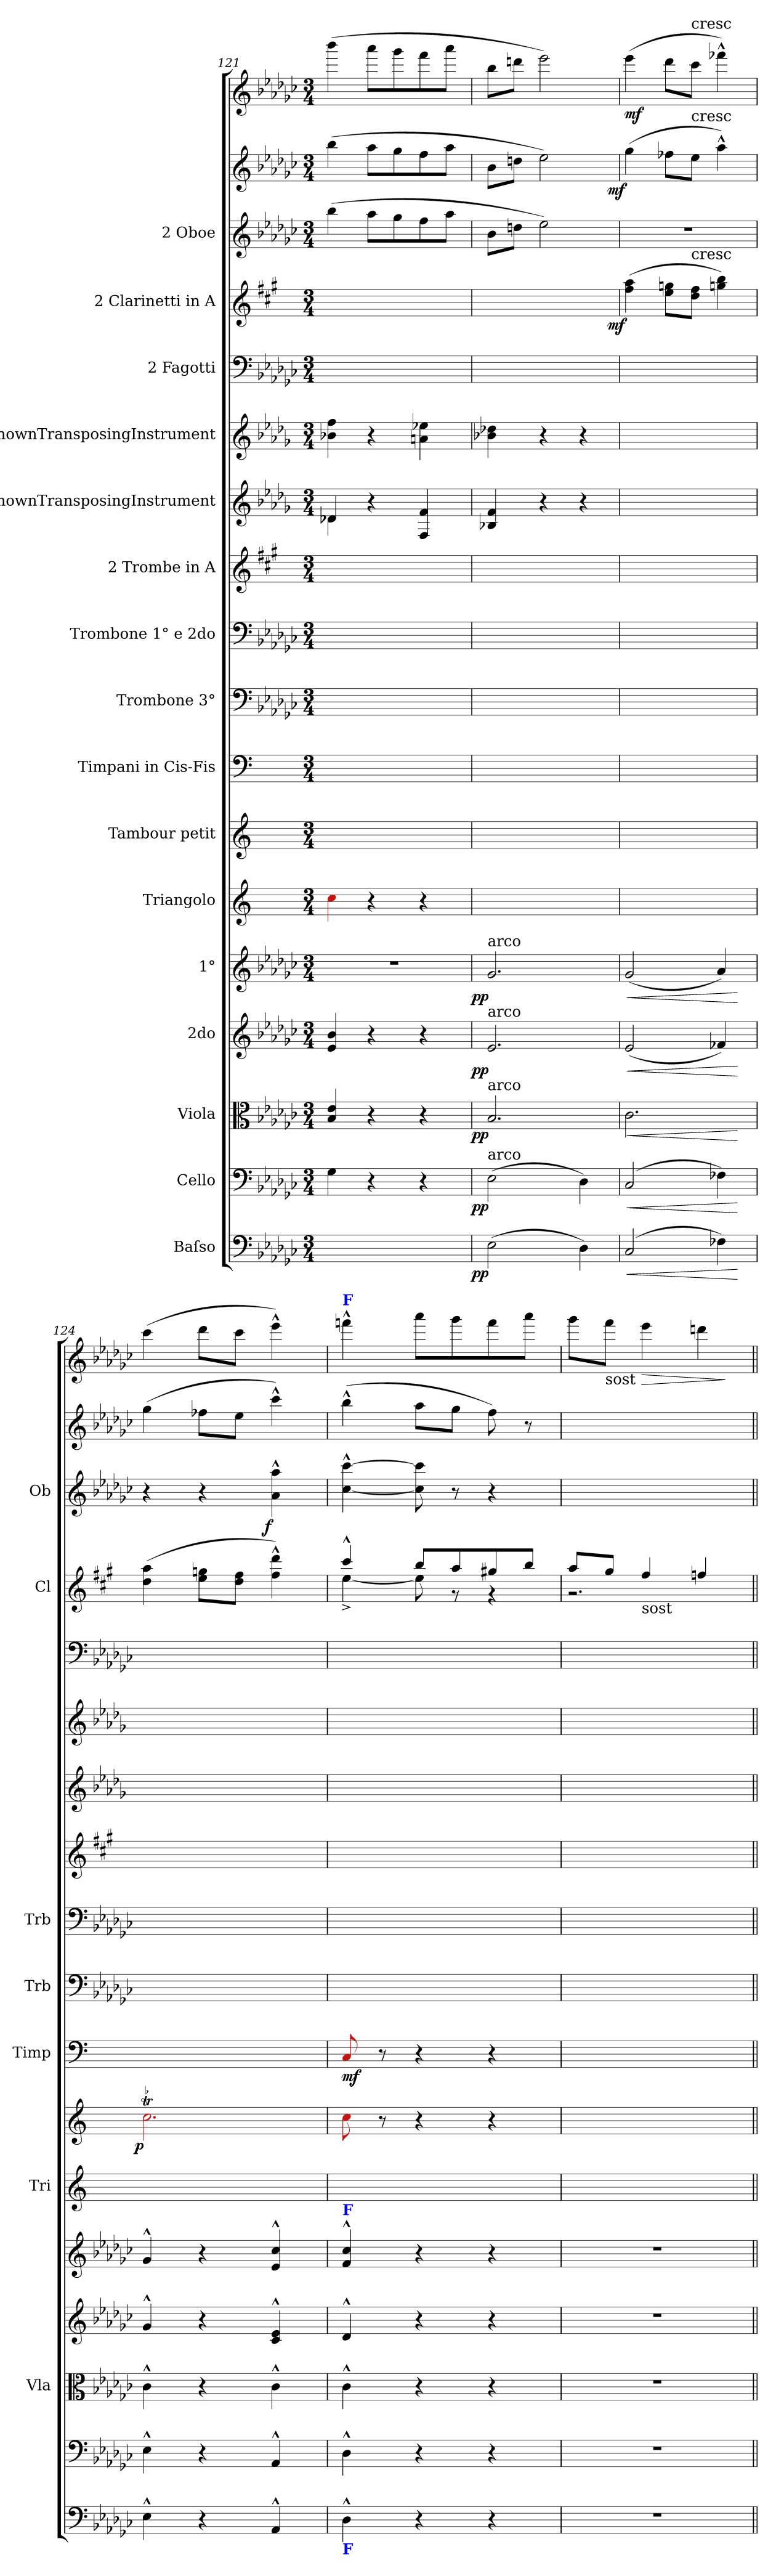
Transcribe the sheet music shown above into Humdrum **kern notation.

**kern	**dynam	**kern	**dynam	**kern	**dynam	**kern	**dynam	**kern	**dynam	**kern	**kern	**dynam	**kern	**dynam	**kern	**kern	**kern	**kern	**kern	**kern	**kern	**dynam	**kern	**dynam	**kern	**dynam	**kern	**dynam
*part18	*part18	*part17	*part17	*part16	*part16	*part15	*part15	*part14	*part14	*part13	*part12	*part12	*part11	*part11	*part10	*part9	*part8	*part7	*part6	*part5	*part4	*part4	*part3	*part3	*part2	*part2	*part1	*part1
*staff18	*staff18	*staff17	*staff17	*staff16	*staff16	*staff15	*staff15	*staff14	*staff14	*staff13	*staff12	*staff12	*staff11	*staff11	*staff10	*staff9	*staff8	*staff7	*staff6	*staff5	*staff4	*staff4	*staff3	*staff3	*staff2	*staff2	*staff1	*staff1
*I"Baſso	*	*I"Cello	*	*I"Viola	*	*I"2do	*	*I"1°	*	*I"Triangolo	*I"Tambour petit	*	*I"Timpani in Cis-Fis	*	*I"Trombone 3°	*I"Trombone 1° e 2do	*I"2 Trombe in A	*I"UnknownTransposingInstrument	*I"UnknownTransposingInstrument	*I"2 Fagotti	*I"2 Clarinetti in A	*	*I"2 Oboe	*	*	*	*	*
*	*	*	*	*I'Vla	*	*	*	*	*	*I'Tri	*	*	*I'Timp	*	*I'Trb	*I'Trb	*	*	*	*	*I'Cl	*	*I'Ob	*	*	*	*	*
*clefF4	*	*clefF4	*	*clefC3	*	*clefG2	*	*clefG2	*	*clefG2	*clefG2	*	*clefF4	*	*clefF4	*clefF4	*clefG2	*clefG2	*clefG2	*clefF4	*clefG2	*	*clefG2	*	*clefG2	*	*clefG2	*
*	*	*	*	*	*	*	*	*	*	*	*	*	*	*	*	*	*ITrd2c3	*ITrd4c7	*ITrd4c7	*	*ITrd2c3	*	*	*	*	*	*	*
*k[b-e-a-d-g-c-]	*	*k[b-e-a-d-g-c-]	*	*k[b-e-a-d-g-c-]	*	*k[b-e-a-d-g-c-]	*	*k[b-e-a-d-g-c-]	*	*k[]	*k[]	*	*k[]	*	*k[b-e-a-d-g-c-]	*k[b-e-a-d-g-c-]	*k[f#c#g#d#a#e#]	*k[b-e-a-d-g-c-]	*k[b-e-a-d-g-c-]	*k[b-e-a-d-g-c-]	*k[f#c#g#d#a#e#]	*	*k[b-e-a-d-g-c-]	*	*k[b-e-a-d-g-c-]	*	*k[b-e-a-d-g-c-]	*
*M3/4	*	*M3/4	*	*M3/4	*	*M3/4	*	*M3/4	*	*M3/4	*M3/4	*	*M3/4	*	*M3/4	*M3/4	*M3/4	*M3/4	*M3/4	*M3/4	*M3/4	*	*M3/4	*	*M3/4	*	*M3/4	*
=121	=121	=121	=121	=121	=121	=121	=121	=121	=121	=121	=121	=121	=121	=121	=121	=121	=121	=121	=121	=121	=121	=121	=121	=121	=121	=121	=121	=121
*	*	*	*	*	*	*	*	*	*	*	*	*	*	*	*	*	*	*^	*	*	*	*	*	*	*	*	*	*
2.ryy	.	4G-\	.	4B-/ 4e-/	.	4e-/ 4b-/	.	2.r	.	4Rcc\	2.ryy	.	2.ryy	.	2.ryy	2.ryy	2.ryy	4G-X/	4G-X\	4e-X\ 4b-\	2.ryy	2.ryy	.	(4bb-\	.	(4bb-\	.	(4bbb-\	.
.	.	4r	.	4r	.	4r	.	.	.	4r	.	.	.	.	.	.	.	4r	4ryy	4r	.	.	.	8aa-\L	.	8aa-\L	.	8aaa-\L	.
.	.	.	.	.	.	.	.	.	.	.	.	.	.	.	.	.	.	.	.	.	.	.	.	8gg-\	.	8gg-\	.	8ggg-\	.
.	.	4r	.	4r	.	4r	.	.	.	4r	.	.	.	.	.	.	.	4BB-/ 4B-/	4ryy	4dn\ 4a-X\	.	.	.	8ff\	.	8ff\	.	8fff\	.
.	.	.	.	.	.	.	.	.	.	.	.	.	.	.	.	.	.	.	.	.	.	.	.	8aa-\J	.	8aa-\J	.	8aaa-\J	.
*	*	*	*	*	*	*	*	*	*	*	*	*	*	*	*	*	*	*v	*v	*	*	*	*	*	*	*	*	*	*
=122	=122	=122	=122	=122	=122	=122	=122	=122	=122	=122	=122	=122	=122	=122	=122	=122	=122	=122	=122	=122	=122	=122	=122	=122	=122	=122	=122	=122
!	!	!	!	!	!	!	!	!LO:TX:a:t=arco	!	!	!	!	!	!	!	!	!	!	!	!	!	!	!	!	!	!	!	!
!	!	!	!	!	!	!LO:TX:a:t=arco	!	!	!	!	!	!	!	!	!	!	!	!	!	!	!	!	!	!	!	!	!	!
!	!	!	!	!LO:TX:a:t=arco	!	!	!	!	!	!	!	!	!	!	!	!	!	!	!	!	!	!	!	!	!	!	!	!
!	!	!LO:TX:a:t=arco	!	!	!	!	!	!	!	!	!	!	!	!	!	!	!	!	!	!	!	!	!	!	!	!	!	!
!	!LO:DY:rj	!	!LO:DY:rj	!	!LO:DY:rj	!	!LO:DY:rj	!	!LO:DY:rj	!	!	!	!	!	!	!	!	!	!	!	!	!	!	!	!	!	!	!
(2E-\	pp	(2E-\	pp	2.B-/	pp	2.e-/	pp	2.g-/	pp	2.ryy	2.ryy	.	2.ryy	.	2.ryy	2.ryy	2.ryy	4E-X/ 4B-/	4e-X\ 4g-X\	2.ryy	2.ryy	.	8b-\L	.	8b-\L	.	8bb-\L	.
.	.	.	.	.	.	.	.	.	.	.	.	.	.	.	.	.	.	.	.	.	.	.	8ddn\J	.	8ddn\J	.	8dddn\J	.
.	.	.	.	.	.	.	.	.	.	.	.	.	.	.	.	.	.	4r	4r	.	.	.	2ee-\)	.	2ee-\)	.	2eee-\)	.
4D-\)	.	4D-\)	.	.	.	.	.	.	.	.	.	.	.	.	.	.	.	4r	4r	.	.	.	.	.	.	.	.	.
=123	=123	=123	=123	=123	=123	=123	=123	=123	=123	=123	=123	=123	=123	=123	=123	=123	=123	=123	=123	=123	=123	=123	=123	=123	=123	=123	=123	=123
!	!LO:HP:b	!	!LO:HP:b	!	!LO:HP:b	!	!LO:HP:b	!	!LO:HP:b	!	!	!	!	!	!	!	!	!	!	!	!	!LO:DY:rj	!	!	!	!LO:DY:rj	!	!
(2C-/	<	(2C-/	<	2.c-\	<	(2e-/	<	(2g-/	<	2.ryy	2.ryy	.	2.ryy	.	2.ryy	2.ryy	2.ryy	2.ryy	2.ryy	2.ryy	(4dd#\ 4ff#\	mf	2.r	.	(4gg-\	mf	(4eee-\	mf
.	.	.	.	.	.	.	.	.	.	.	.	.	.	.	.	.	.	.	.	.	8cc#\ 8een\L	.	.	.	8ff-X\L	.	8ddd-\L	.
!	!	!	!	!	!	!	!	!	!	!	!	!	!	!	!	!	!	!	!	!	!	!	!	!	!	!	!LO:TX:t=cresc	!
!	!	!	!	!	!	!	!	!	!	!	!	!	!	!	!	!	!	!	!	!	!	!	!	!	!LO:TX:t=cresc	!	!	!
!	!	!	!	!	!	!	!	!	!	!	!	!	!	!	!	!	!	!	!	!	!LO:TX:t=cresc	!	!	!	!	!	!	!
.	.	.	.	.	.	.	.	.	.	.	.	.	.	.	.	.	.	.	.	.	8b\ 8dd#\J	.	.	.	8ee-\J	.	8ccc-\J	.
4F-X\)	.	4F-X\)	.	.	.	4f-X/)	.	4a-/)	.	.	.	.	.	.	.	.	.	.	.	.	4een\ 4gg#\)	.	.	.	4aa-^^\)	.	4fff-X^^\)	.
.	[	.	[	.	[	.	[	.	[	.	.	.	.	.	.	.	.	.	.	.	.	.	.	.	.	.	.	.
=124	=124	=124	=124	=124	=124	=124	=124	=124	=124	=124	=124	=124	=124	=124	=124	=124	=124	=124	=124	=124	=124	=124	=124	=124	=124	=124	=124	=124
!	!	!	!	!	!	!	!	!	!	!	!	!LO:DY:rj	!	!	!	!	!	!	!	!	!	!	!	!	!	!	!	!
4E-^^\	.	4E-^^\	.	4c-^^\	.	4g-^^>/	.	4g-^^>/	.	2.ryy	2.Rcct\	p	2.ryy	.	2.ryy	2.ryy	2.ryy	2.ryy	2.ryy	2.ryy	(4b\ 4ff#\	.	4r	.	(4gg-\	.	(4ccc-\	.
4r	.	4r	.	4r	.	4r	.	4r	.	.	.	.	.	.	.	.	.	.	.	.	8cc#\ 8een\L	.	4r	.	8ff-X\L	.	8ddd-\L	.
.	.	.	.	.	.	.	.	.	.	.	.	.	.	.	.	.	.	.	.	.	8b\ 8dd#\J	.	.	.	8ee-\J	.	8ccc-\J	.
!	!	!	!	!	!	!	!	!	!	!	!	!	!	!	!	!	!	!	!	!	!	!	!	!LO:DY:rj	!	!	!	!
4AA-^^>/	.	4AA-^^>/	.	4c-^^\	.	4c-^^>/ 4e-^^>/	.	4e-^^>/ 4cc-^^>/	.	.	.	.	.	.	.	.	.	.	.	.	4dd#^^\ 4bb^^\)	.	4a-^^\ 4aa-^^\	f	4ccc-^^\)	.	4eee-^^\)	.
=125	=125	=125	=125	=125	=125	=125	=125	=125	=125	=125	=125	=125	=125	=125	=125	=125	=125	=125	=125	=125	=125	=125	=125	=125	=125	=125	=125	=125
*	*	*	*	*	*	*	*	*	*	*	*	*	*	*	*	*	*	*	*	*	*^	*	*	*	*	*	*	*
!	!	!	!	!	!	!	!	!	!	!	!	!	!	!	!	!	!	!	!	!	!	!	!	!	!	!	!	!LO:TX:a:B:color=blue:t=F	!
!	!	!	!	!	!	!	!	!LO:TX:a:B:color=blue:t=F	!	!	!	!	!	!	!	!	!	!	!	!	!	!	!	!	!	!	!	!	!
!LO:TX:b:B:color=blue:t=F	!	!	!	!	!	!	!	!	!	!	!	!	!	!	!	!	!	!	!	!	!	!	!	!	!	!	!	!	!
4D-^^>\	.	4D-^^>\	.	4c-^^\	.	4d-^^>/	.	4f^^>/ 4cc-^^>/	.	2.ryy	8Rcc\	.	8Ra/	mf	2.ryy	2.ryy	2.ryy	2.ryy	2.ryy	2.ryy	4aa#^^/	[4cc#^\	.	[4cc-^^\ [4ccc-^^\	.	(4bb-^^\	.	4fffn^^\	.
.	.	.	.	.	.	.	.	.	.	.	8r	.	8r	.	.	.	.	.	.	.	.	.	.	.	.	.	.	.	.
4r	.	4r	.	4r	.	4r	.	4r	.	.	4r	.	4r	.	.	.	.	.	.	.	8gg#/L	8cc#\]	.	8cc-]\ 8ccc-]\	.	8aa-\L	.	8aaa-\L	.
.	.	.	.	.	.	.	.	.	.	.	.	.	.	.	.	.	.	.	.	.	8ff#/	8r	.	8r	.	8gg-\J	.	8ggg-\	.
4r	.	4r	.	4r	.	4r	.	4r	.	.	4r	.	4r	.	.	.	.	.	.	.	8ee#X/	4r	.	4r	.	8ff\)	.	8fff\	.
.	.	.	.	.	.	.	.	.	.	.	.	.	.	.	.	.	.	.	.	.	8gg#/J	.	.	.	.	8r	.	8aaa-\J	.
=126	=126	=126	=126	=126	=126	=126	=126	=126	=126	=126	=126	=126	=126	=126	=126	=126	=126	=126	=126	=126	=126	=126	=126	=126	=126	=126	=126	=126	=126
2.r	.	2.r	.	2.r	.	2.r	.	2.r	.	2.ryy	2.ryy	.	2.ryy	.	2.ryy	2.ryy	2.ryy	2.ryy	2.ryy	2.ryy	8ff#/L	2.r	.	2.ryy	.	2.ryy	.	8ggg-\L	.
!	!	!	!	!	!	!	!	!	!	!	!	!	!	!	!	!	!	!	!	!	!	!	!	!	!	!	!	!LO:TX:b:t=sost	!
.	.	.	.	.	.	.	.	.	.	.	.	.	.	.	.	.	.	.	.	.	8ee#/J	.	.	.	.	.	.	8fff\J	.
!	!	!	!	!	!	!	!	!	!	!	!	!	!	!	!	!	!	!	!	!	!LO:TX:b:t=sost	!	!	!	!	!	!	!	!
!	!	!	!	!	!	!	!	!	!	!	!	!	!	!	!	!	!	!	!	!	!	!	!	!	!	!	!	!	!LO:HP:b
.	.	.	.	.	.	.	.	.	.	.	.	.	.	.	.	.	.	.	.	.	4dd#/	.	.	.	.	.	.	4eee-\	>
.	.	.	.	.	.	.	.	.	.	.	.	.	.	.	.	.	.	.	.	.	4ddn/	.	.	.	.	.	.	4dddn\	.
*	*	*	*	*	*	*	*	*	*	*	*	*	*	*	*	*	*	*	*	*	*v	*v	*	*	*	*	*	*	*
.	.	.	.	.	.	.	.	.	.	.	.	.	.	.	.	.	.	.	.	.	.	.	.	.	.	.	.	]
=||	=||	=||	=||	=||	=||	=||	=||	=||	=||	=||	=||	=||	=||	=||	=||	=||	=||	=||	=||	=||	=||	=||	=||	=||	=||	=||	=||	=||
*-	*-	*-	*-	*-	*-	*-	*-	*-	*-	*-	*-	*-	*-	*-	*-	*-	*-	*-	*-	*-	*-	*-	*-	*-	*-	*-	*-	*-
